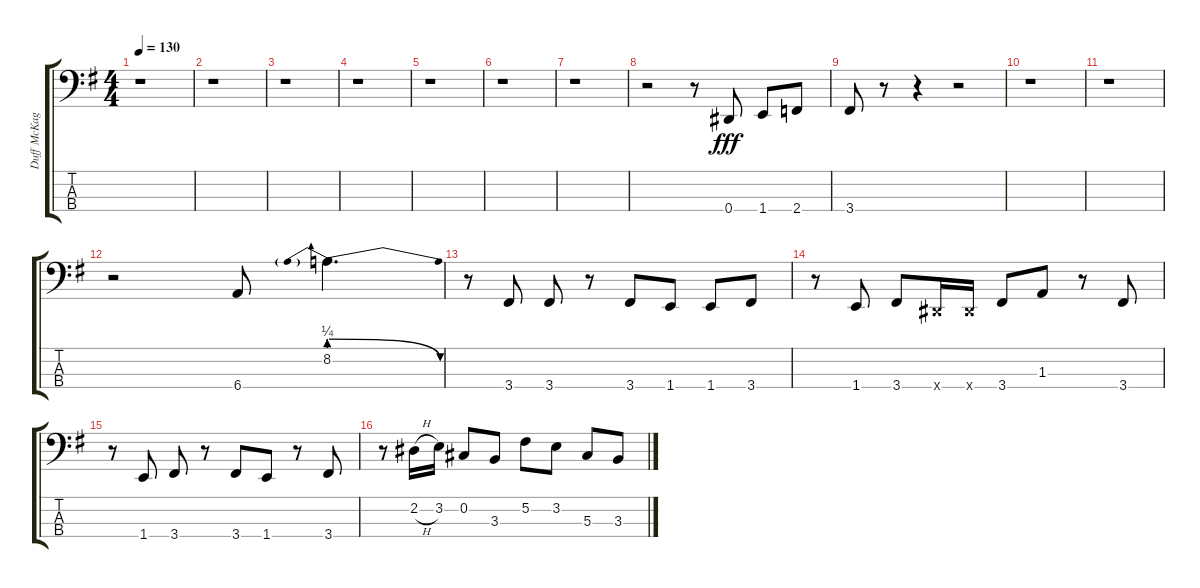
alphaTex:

\track ("Duff McKagan - Bass" "Duff McKag") {instrument electricbasspick}
\staff {score tabs}
\tuning (Gb2 Db2 Ab1 Eb1) {hide}
\ts (4 4)
\tempo 130
\clef f4
\ks g
r.1{dy fff instrument electricbasspick} |
r.1 |
r.1 |
r.1 |
r.1 |
r.1 |
r.1 |
r.2 r.8 0.4.8 1.4.8 2.4.8 |
3.4.8 r.8 r.4 r.2 |
r.1 |
r.1 |
r.2 6.4.8 8.2{be (prebendrelease 0 1 60 0)}.4{d} |
r.8 3.4.8 3.4.8 r.8 3.4.8 1.4.8 1.4.8 3.4.8 |
r.8 1.4.8 3.4.8 0.4{x}.16 0.4{x}.16 3.4.8 1.3.8 r.8 3.4.8 |
r.8 1.4.8 3.4.8 r.8 3.4.8 1.4.8 r.8 3.4.8 |
r.8 2.2{h}.16 3.2.16 0.2.8 3.3.8 5.2.8 3.2.8 5.3.8 3.3.8
